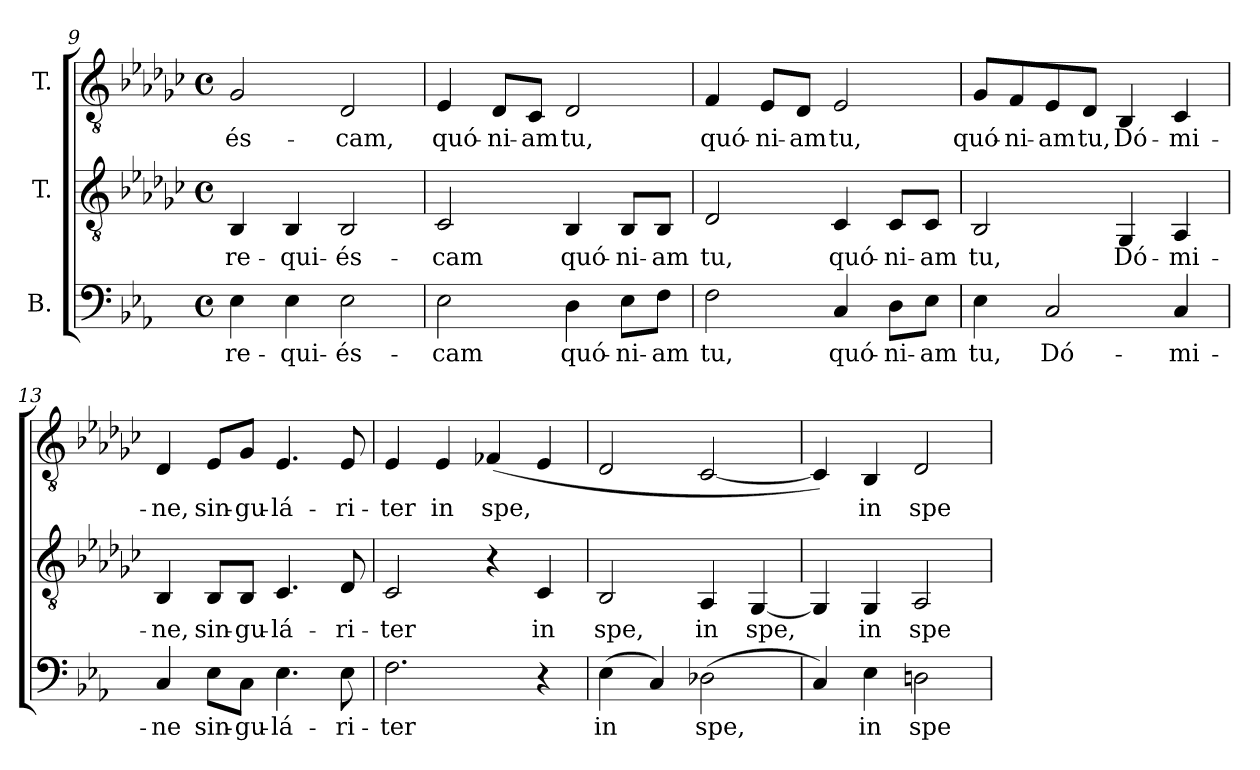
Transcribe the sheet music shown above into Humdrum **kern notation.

**kern	**text	**kern	**text	**kern	**text
*part3	*part3	*part2	*part2	*part1	*part1
*staff3	*staff3	*staff2	*staff2	*staff1	*staff1
*I"B.	*	*I"T.	*	*I"T.	*
*clefF4	*	*clefGv2	*	*clefGv2	*
*	*	*ITrd2c3	*	*ITrd2c3	*
*k[b-e-a-]	*	*k[b-e-a-]	*	*k[b-e-a-]	*
*E-:	*	*E-:	*	*E-:	*
*M4/4	*	*M4/4	*	*M4/4	*
*met(c)	*	*met(c)	*	*met(c)	*
=9	=9	=9	=9	=9	=9
!	!LO:LY:b:color=#000000	!	!	!	!
!	!	!	!LO:LY:b:color=#000000	!	!
!	!	!	!	!	!LO:LY:b:color=#000000
4E-i\	re-	4GGi/	re-	2E-i/	-és-
!	!LO:LY:b:color=#000000	!	!	!	!
!	!	!	!LO:LY:b:color=#000000	!	!
4E-i\	-qui-	4GGi/	-qui-	.	.
!	!LO:LY:b:color=#000000	!	!	!	!
!	!	!	!LO:LY:b:color=#000000	!	!
!	!	!	!	!	!LO:LY:b:color=#000000
2E-i\	-és-	2GGi/	-és-	2BB-i/	-cam,
=10	=10	=10	=10	=10	=10
!	!LO:LY:b:color=#000000	!	!	!	!
!	!	!	!LO:LY:b:color=#000000	!	!
!	!	!	!	!	!LO:LY:b:color=#000000
2E-i\	-cam	2AA-i/	-cam	4Ci/	quó-
!	!	!	!	!	!LO:LY:b:color=#000000
.	.	.	.	8BB-i/L	-ni-
!	!	!	!	!	!LO:LY:b:color=#000000
.	.	.	.	8AA-i/J	-am
!	!LO:LY:b:color=#000000	!	!	!	!
!	!	!	!LO:LY:b:color=#000000	!	!
!	!	!	!	!	!LO:LY:b:color=#000000
4Di\	quó-	4GGi/	quó-	2BB-i/	tu,
!	!LO:LY:b:color=#000000	!	!	!	!
!	!	!	!LO:LY:b:color=#000000	!	!
8E-i\L	-ni-	8GGi/L	-ni-	.	.
!	!LO:LY:b:color=#000000	!	!	!	!
!	!	!	!LO:LY:b:color=#000000	!	!
8Fi\J	-am	8GGi/J	-am	.	.
=11	=11	=11	=11	=11	=11
!	!LO:LY:b:color=#000000	!	!	!	!
!	!	!	!LO:LY:b:color=#000000	!	!
!	!	!	!	!	!LO:LY:b:color=#000000
2Fi\	tu,	2BB-i/	tu,	4Di/	quó-
!	!	!	!	!	!LO:LY:b:color=#000000
.	.	.	.	8Ci/L	-ni-
!	!	!	!	!	!LO:LY:b:color=#000000
.	.	.	.	8BB-i/J	-am
!	!LO:LY:b:color=#000000	!	!	!	!
!	!	!	!LO:LY:b:color=#000000	!	!
!	!	!	!	!	!LO:LY:b:color=#000000
4Ci/	quó-	4AA-i/	quó-	2Ci/	tu,
!	!LO:LY:b:color=#000000	!	!	!	!
!	!	!	!LO:LY:b:color=#000000	!	!
8Di\L	-ni-	8AA-i/L	-ni-	.	.
!	!LO:LY:b:color=#000000	!	!	!	!
!	!	!	!LO:LY:b:color=#000000	!	!
8E-i\J	-am	8AA-i/J	-am	.	.
=12	=12	=12	=12	=12	=12
!	!LO:LY:b:color=#000000	!	!	!	!
!	!	!	!LO:LY:b:color=#000000	!	!
!	!	!	!	!	!LO:LY:b:color=#000000
4E-i\	tu,	2GGi/	tu,	8E-i/L	quó-
!	!	!	!	!	!LO:LY:b:color=#000000
.	.	.	.	8Di/	-ni-
!	!LO:LY:b:color=#000000	!	!	!	!
!	!	!	!	!	!LO:LY:b:color=#000000
2Ci/	Dó-	.	.	8Ci/	-am
!	!	!	!	!	!LO:LY:b:color=#000000
.	.	.	.	8BB-i/J	tu,
!	!	!	!LO:LY:b:color=#000000	!	!
!	!	!	!	!	!LO:LY:b:color=#000000
.	.	4EE-i/	Dó-	4GGi/	Dó-
!	!LO:LY:b:color=#000000	!	!	!	!
!	!	!	!LO:LY:b:color=#000000	!	!
!	!	!	!	!	!LO:LY:b:color=#000000
4Ci/	-mi-	4FFi/	-mi-	4AA-i/	-mi-
!!LO:LB:g=z
=13	=13	=13	=13	=13	=13
!	!LO:LY:b:color=#000000	!	!	!	!
!	!	!	!LO:LY:b:color=#000000	!	!
!	!	!	!	!	!LO:LY:b:color=#000000
4Ci/	-ne	4GGi/	-ne,	4BB-i/	-ne,
!	!LO:LY:b:color=#000000	!	!	!	!
!	!	!	!LO:LY:b:color=#000000	!	!
!	!	!	!	!	!LO:LY:b:color=#000000
8E-i\L	sin-	8GGi/L	sin-	8Ci/L	sin-
!	!LO:LY:b:color=#000000	!	!	!	!
!	!	!	!LO:LY:b:color=#000000	!	!
!	!	!	!	!	!LO:LY:b:color=#000000
8Ci\J	-gu-	8GGi/J	-gu-	8E-i/J	-gu-
!	!LO:LY:b:color=#000000	!	!	!	!
!	!	!	!LO:LY:b:color=#000000	!	!
!	!	!	!	!	!LO:LY:b:color=#000000
4.E-i\	-lá-	4.AA-i/	-lá-	4.Ci/	-lá-
!	!LO:LY:b:color=#000000	!	!	!	!
!	!	!	!LO:LY:b:color=#000000	!	!
!	!	!	!	!	!LO:LY:b:color=#000000
8E-i\	-ri-	8BB-i/	-ri-	8Ci/	-ri-
=14	=14	=14	=14	=14	=14
!	!LO:LY:b:color=#000000	!	!	!	!
!	!	!	!LO:LY:b:color=#000000	!	!
!	!	!	!	!	!LO:LY:b:color=#000000
2.Fi\	-ter	2AA-i/	-ter	4Ci/	-ter
!	!	!	!	!	!LO:LY:b:color=#000000
.	.	.	.	4Ci/	in
!	!	!	!	!	!LO:LY:b:color=#000000
.	.	4r	.	(4D-Xi/	spe,
!	!	!	!LO:LY:b:color=#000000	!	!
4r	.	4AA-i/	in	4Ci/	.
=15	=15	=15	=15	=15	=15
!	!LO:LY:b:color=#000000	!	!	!	!
!	!	!	!LO:LY:b:color=#000000	!	!
(4E-i\	in	2GGi/	spe,	2BB-i/	.
4Ci/)	.	.	.	.	.
!	!LO:LY:b:color=#000000	!	!	!	!
!	!	!	!LO:LY:b:color=#000000	!	!
(2D-Xi\	spe,	4FFi/	in	[<2AA-i/	.
!	!	!	!LO:LY:b:color=#000000	!	!
.	.	[<4EE-i/	spe,	.	.
=16	=16	=16	=16	=16	=16
4Ci/)	.	4EE-i/]	.	4AA-i/])	.
!	!LO:LY:b:color=#000000	!	!	!	!
!	!	!	!LO:LY:b:color=#000000	!	!
!	!	!	!	!	!LO:LY:b:color=#000000
4E-i\	in	4EE-i/	in	4GGi/	in
!	!LO:LY:b:color=#000000	!	!	!	!
!	!	!	!LO:LY:b:color=#000000	!	!
!	!	!	!	!	!LO:LY:b:color=#000000
2Dni\	spe	2FFi/	spe	2BB-i/	spe
=	=	=	=	=	=
*-	*-	*-	*-	*-	*-
